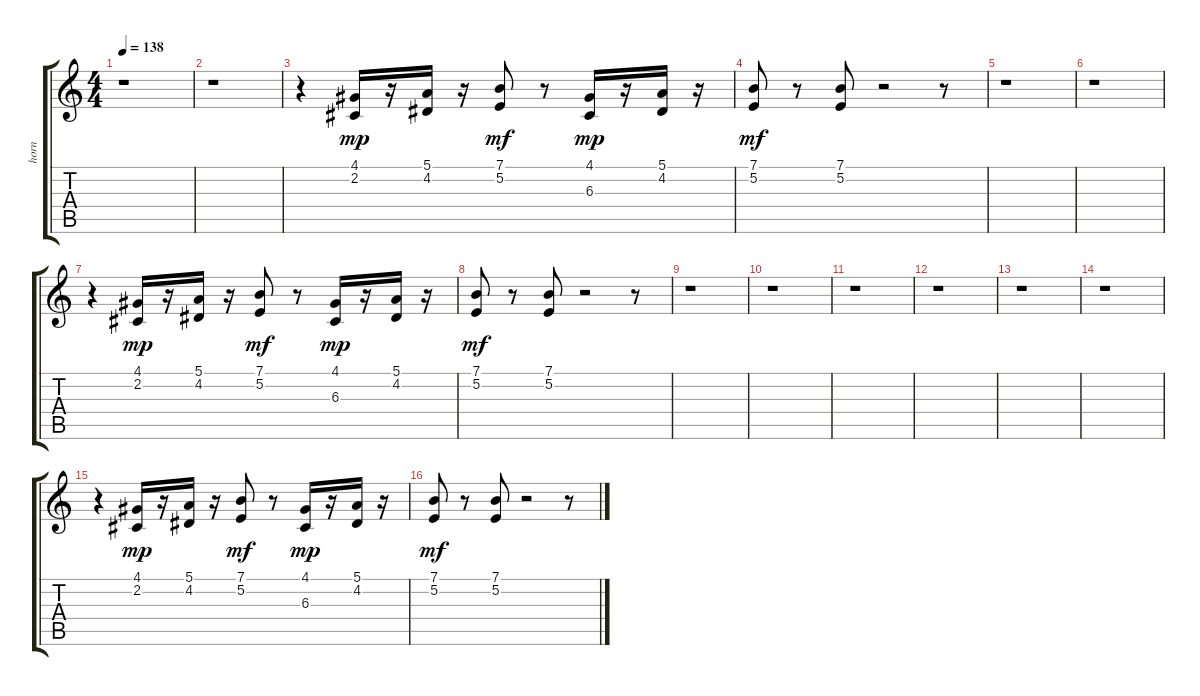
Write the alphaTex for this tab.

\track ("horn" "horn") {instrument tenorsax}
\staff {score tabs}
\tuning (E4 B3 G3 D3 A2 E2) {hide}
\ts (4 4)
\tempo 138
\clef g2
\ks c
r.1{dy mf} |
r.1 |
r.4 (4.1 2.2).16{dy mp} r.16 (5.1 4.2).16 r.16 (7.1 5.2).8{dy mf} r.8 (4.1 6.3).16{dy mp} r.16 (5.1 4.2).16 r.16 |
(7.1 5.2).8{dy mf} r.8 (7.1 5.2).8 r.2 r.8 |
r.1 |
r.1 |
r.4 (4.1 2.2).16{dy mp} r.16 (5.1 4.2).16 r.16 (7.1 5.2).8{dy mf} r.8 (4.1 6.3).16{dy mp} r.16 (5.1 4.2).16 r.16 |
(7.1 5.2).8{dy mf} r.8 (7.1 5.2).8 r.2 r.8 |
r.1 |
r.1 |
r.1 |
r.1 |
r.1 |
r.1 |
r.4 (4.1 2.2).16{dy mp} r.16 (5.1 4.2).16 r.16 (7.1 5.2).8{dy mf} r.8 (4.1 6.3).16{dy mp} r.16 (5.1 4.2).16 r.16 |
(7.1 5.2).8{dy mf} r.8 (7.1 5.2).8 r.2 r.8
